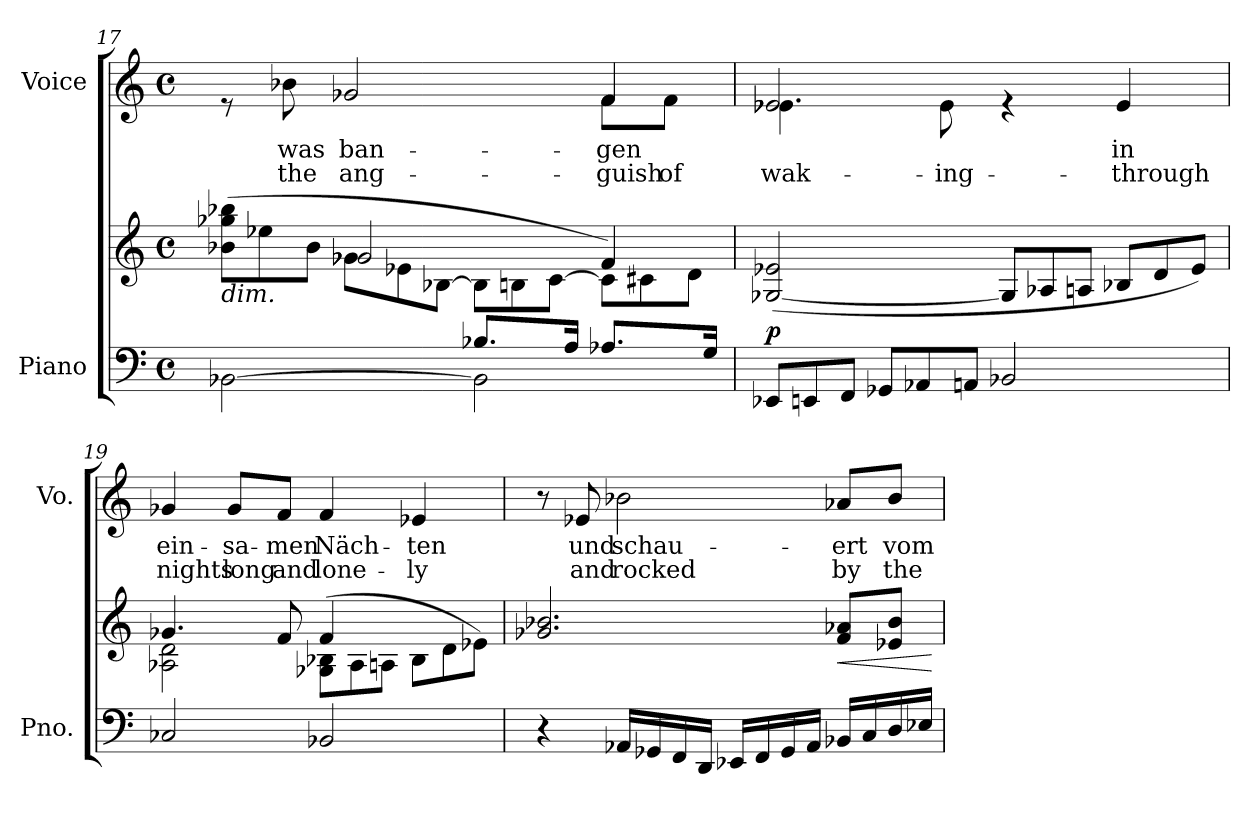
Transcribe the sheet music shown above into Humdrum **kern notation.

**kern	**kern	**dynam	**kern	**text	**text
*part2	*part2	*part2	*part1	*part1	*part1
*staff3	*staff2	*staff2/3	*staff1	*staff1	*staff1
*I"Piano	*	*	*I"Voice	*	*
*I'Pno.	*	*	*I'Vo.	*	*
*clefF4	*clefG2	*	*clefG2	*	*
*k[]	*k[]	*	*k[]	*	*
*M4/4	*M4/4	*	*M4/4	*	*
*met(c)	*met(c)	*	*met(c)	*	*
=17	=17	=17	=17	=17	=17
*^	*	*	*	*	*
*	*	*Xtuplet	*	*	*	*
*	*	*^	*	*^	*	*
!	!	!LO:TX:b:i:t=dim.	!	!	!	!	!	!
[2BB-X\	2ryy	(>12b-X\ 12gg-X\ 12bb-X\L	4ryy	.	8re	2.ryy	.	.
.	.	12ee-X\	.	.	.	.	.	.
!	!	!	!	!	!	!	!LO:LY:b	!LO:LY:b
.	.	.	.	.	8b-X\	.	was	the
.	.	12b-\J	.	.	.	.	.	.
!	!	!	!	!	!	!	!LO:LY:b	!LO:LY:b
.	.	12g-X\L	2g-/	.	2g-X/	.	ban-	ang-
.	.	12e-X\	.	.	.	.	.	.
.	.	[12B-X\J	.	.	.	.	.	.
2BB-\]	8.B-X/L	12B-\L]	.	.	.	.	.	.
.	.	12Bn\	.	.	.	.	.	.
.	.	[12c\J	.	.	.	.	.	.
.	16A/Jk	.	.	.	.	.	.	.
!	!	!	!	!	!	!	!LO:LY:b	!LO:LY:b
.	8.A-X/L	12c\L]	4f/)	.	4f/	8f\L	-gen	-guish
.	.	12c#X\	.	.	.	.	.	.
!	!	!	!	!	!	!	!	!LO:LY:b
.	.	.	.	.	.	8f!\J	.	of
.	.	12d\J	.	.	.	.	.	.
.	16G/Jk	.	.	.	.	.	.	.
*v	*v	*	*	*	*	*	*	*
*	*v	*v	*	*	*	*	*
=18	=18	=18	=18	=18	=18	=18
*Xtuplet	*	*	*	*	*	*
*^	*	*	*	*	*	*
!	!	!	!	!	!	!LO:LY:b	!
!	!	!	!LO:DY:a=2	!	!	!	!LO:LY:b
*v	*v	*	*	*	*	*	*
12EE-X/L	(<[2G-X/ 2e-X/	p	2e-X/	4.e-!\	.	wak-
12EEn/	.	.	.	.	.	.
12FF/J	.	.	.	.	.	.
12GG-X/L	.	.	.	.	.	.
12AA-X/	.	.	.	.	.	.
!	!	!	!	!	!	!LO:LY:b
.	.	.	.	8e-!\	.	-ing
12AAn/J	.	.	.	.	.	.
2BB-X/	12G-/L]	.	4re	2ryy	.	.
.	12A-X/	.	.	.	.	.
.	12An/J	.	.	.	.	.
!	!	!	!	!	!LO:LY:b	!LO:LY:b
.	12B-X/L	.	4e-/	.	in	through
.	12d/	.	.	.	.	.
.	12e-/J)	.	.	.	.	.
*	*	*	*v	*v	*	*
!!LO:LB:g=z
=19	=19	=19	=19	=19	=19
*	*^	*	*	*	*
!	!	!	!	!	!LO:LY:b	!LO:LY:b
2C-X/	2A-X\ 2d\	4.g-X/	.	4g-X/	ein-	nights
!	!	!	!	!	!LO:LY:b	!LO:LY:b
.	.	.	.	8g-/L	-sa-	long
!	!	!	!	!	!LO:LY:b	!LO:LY:b
.	.	8f/	.	8f/J	-men	and
!	!	!	!	!	!LO:LY:b	!LO:LY:b
2BB-X/	(<12G-X\ 12B-X\L	4f/	.	4f/	Näch-	lone-
.	12A-\	.	.	.	.	.
.	12An\J	.	.	.	.	.
!	!	!	!	!	!LO:LY:b	!LO:LY:b
.	12B-\L	4ryy	.	4e-X/	-ten	-ly
.	12d\	.	.	.	.	.
.	12e-X\J)	.	.	.	.	.
*	*v	*v	*	*	*	*
=20	=20	=20	=20	=20	=20
4r	2.g-X/ 2.b-X/	.	8r	.	.
!	!	!	!	!LO:LY:b	!LO:LY:b
.	.	.	8e-X/	und	and
!	!	!	!	!LO:LY:b	!LO:LY:b
16AA-X/LL	.	.	2b-X\	schau-	rocked
16GG-X/	.	.	.	.	.
16FF/	.	.	.	.	.
16DD/JJ	.	.	.	.	.
16EE-X/LL	.	.	.	.	.
16FF/	.	.	.	.	.
16GG-/	.	.	.	.	.
16AA-/JJ	.	.	.	.	.
!	!	!LO:HP:b	!	!LO:LY:b	!LO:LY:b
16BB-X/LL	8f/ 8a-X/L	<	8a-X/L	-ert	by
16C/	.	.	.	.	.
!	!	!	!	!LO:LY:b	!LO:LY:b
16D/	8e-X/ 8b-/J	.	8b-/J	vom	the
16E-X/JJ	.	.	.	.	.
.	.	[	.	.	.
=	=	=	=	=	=
*-	*-	*-	*-	*-	*-
